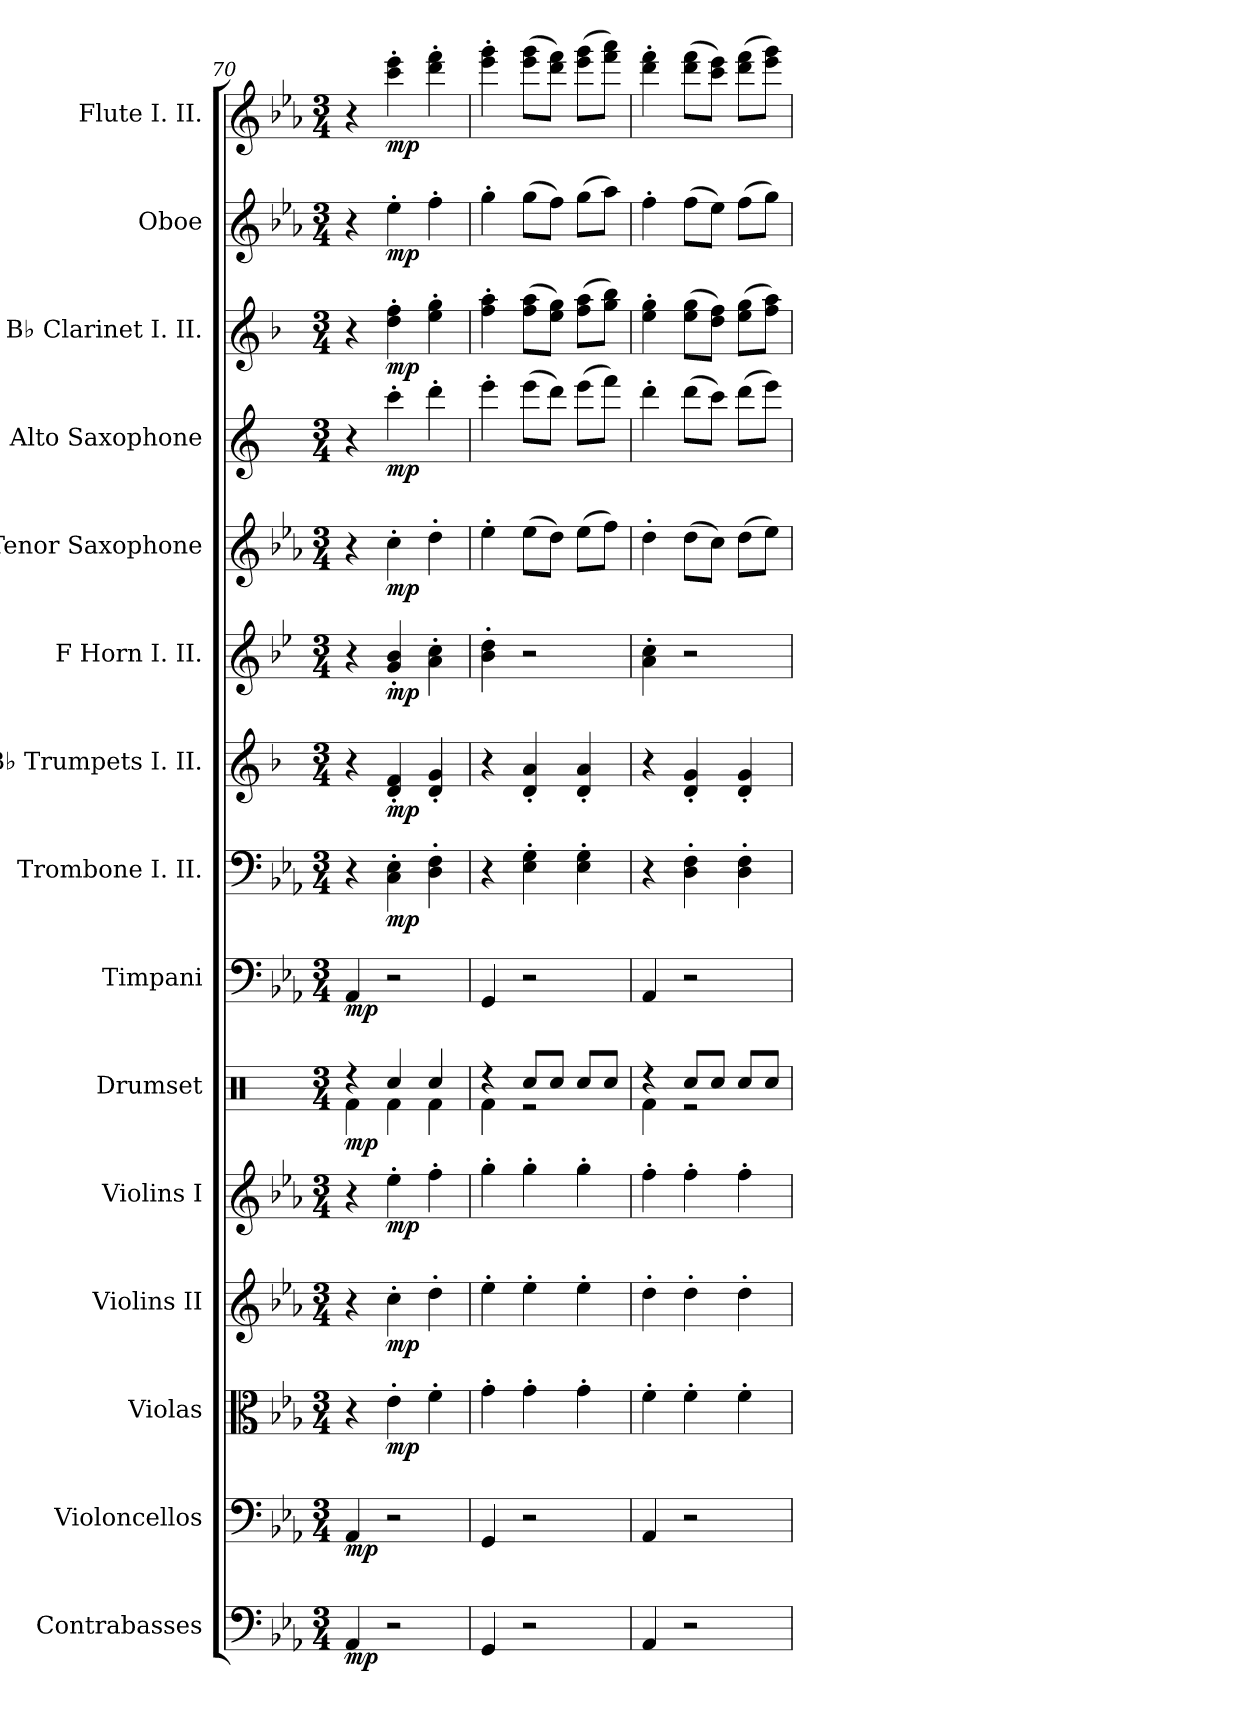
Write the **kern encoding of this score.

**kern	**dynam	**kern	**dynam	**kern	**dynam	**kern	**dynam	**kern	**dynam	**kern	**dynam	**kern	**dynam	**kern	**dynam	**kern	**dynam	**kern	**dynam	**kern	**dynam	**kern	**dynam	**kern	**dynam	**kern	**dynam	**kern	**dynam
*part15	*part15	*part14	*part14	*part13	*part13	*part12	*part12	*part11	*part11	*part10	*part10	*part9	*part9	*part8	*part8	*part7	*part7	*part6	*part6	*part5	*part5	*part4	*part4	*part3	*part3	*part2	*part2	*part1	*part1
*staff15	*staff15	*staff14	*staff14	*staff13	*staff13	*staff12	*staff12	*staff11	*staff11	*staff10	*staff10	*staff9	*staff9	*staff8	*staff8	*staff7	*staff7	*staff6	*staff6	*staff5	*staff5	*staff4	*staff4	*staff3	*staff3	*staff2	*staff2	*staff1	*staff1
*I"Contrabasses	*	*I"Violoncellos	*	*I"Violas	*	*I"Violins II	*	*I"Violins I	*	*I"Drumset	*	*I"Timpani	*	*I"Trombone I. II.	*	*I"B♭ Trumpets I. II.	*	*I"F Horn I. II.	*	*I"Tenor Saxophone	*	*I"Alto Saxophone	*	*I"B♭ Clarinet  I. II.	*	*I"Oboe	*	*I"Flute I. II.	*
*I'Cb.	*	*I'Vc.	*	*I'Vla.	*	*I'Vln. II	*	*I'Vln. I	*	*I'Drs.	*	*I'Timp.	*	*I'Tbn. I. II.	*	*I'B♭ Tpt. I. II.	*	*I'F Hn. I. II.	*	*I'T. Sax.	*	*I'A. Sax.	*	*I'B♭ Cl. I. II.	*	*I'Ob.	*	*I'Fl. I. II.	*
*clefF4	*	*clefF4	*	*clefC3	*	*clefG2	*	*clefG2	*	*clefX	*	*clefF4	*	*clefF4	*	*clefG2	*	*clefG2	*	*clefG2	*	*clefG2	*	*clefG2	*	*clefG2	*	*clefG2	*
*ITrd7c12	*	*	*	*	*	*	*	*	*	*	*	*	*	*	*	*ITrd1c2	*	*ITrd4c7	*	*ITrd8c14	*	*ITrd5c9	*	*ITrd1c2	*	*	*	*	*
*k[b-e-a-]	*	*k[b-e-a-]	*	*k[b-e-a-]	*	*k[b-e-a-]	*	*k[b-e-a-]	*	*k[]	*	*k[b-e-a-]	*	*k[b-e-a-]	*	*k[b-e-a-]	*	*k[b-e-a-]	*	*k[b-e-a-]	*	*k[b-e-a-]	*	*k[b-e-a-]	*	*k[b-e-a-]	*	*k[b-e-a-]	*
*M3/4	*	*M3/4	*	*M3/4	*	*M3/4	*	*M3/4	*	*M3/4	*	*M3/4	*	*M3/4	*	*M3/4	*	*M3/4	*	*M3/4	*	*M3/4	*	*M3/4	*	*M3/4	*	*M3/4	*
=70	=70	=70	=70	=70	=70	=70	=70	=70	=70	=70	=70	=70	=70	=70	=70	=70	=70	=70	=70	=70	=70	=70	=70	=70	=70	=70	=70	=70	=70
*	*	*	*	*	*	*	*	*	*	*^	*	*	*	*	*	*	*	*	*	*	*	*	*	*	*	*	*	*	*
!	!LO:DY:b	!	!LO:DY:b	!	!	!	!	!	!	!	!	!LO:DY:b	!	!LO:DY:b	!	!	!	!	!	!	!	!	!	!	!	!	!	!	!	!
4AAA-/	mp	4AA-/	mp	4r	.	4r	.	4r	.	4r	4Rf\	mp	4AA-/	mp	4r	.	4r	.	4r	.	4r	.	4r	.	4r	.	4r	.	4r	.
!	!	!	!	!	!LO:DY:b	!	!LO:DY:b	!	!LO:DY:b	!	!	!	!	!	!	!LO:DY:b	!	!LO:DY:b	!	!LO:DY:b	!	!LO:DY:b	!	!LO:DY:b	!	!LO:DY:b	!	!LO:DY:b	!	!LO:DY:b
2r	.	2r	.	4e-'\	mp	4cc'\	mp	4ee-'\	mp	4Rcc/	4Rf\	.	2r	.	4C\' 4E-\'	mp	4c/' 4e-/'	mp	4c/' 4e-/'	mp	4c'\	mp	4ee-'\	mp	4cc\' 4ee-\'	mp	4ee-'\	mp	4ccc\' 4eee-\'	mp
.	.	.	.	4f'\	.	4dd'\	.	4ff'\	.	4Rcc/	4Rf\	.	.	.	4D\' 4F\'	.	4c/' 4f/'	.	4d\' 4f\'	.	4d'\	.	4ff'\	.	4dd\' 4ff\'	.	4ff'\	.	4ddd\' 4fff\'	.
=71	=71	=71	=71	=71	=71	=71	=71	=71	=71	=71	=71	=71	=71	=71	=71	=71	=71	=71	=71	=71	=71	=71	=71	=71	=71	=71	=71	=71	=71	=71
4GGG/	.	4GG/	.	4g'\	.	4ee-'\	.	4gg'\	.	4r	4Rf\	.	4GG/	.	4r	.	4r	.	4e-\' 4g\'	.	4e-'\	.	4gg'\	.	4ee-\' 4gg\'	.	4gg'\	.	4eee-\' 4ggg\'	.
2r	.	2r	.	4g'\	.	4ee-'\	.	4gg'\	.	8Rcc/L	2r	.	2r	.	4E-\' 4G\'	.	4c/' 4g/'	.	2r	.	(8e-\L	.	(8gg\L	.	(8ee-\ 8gg\L	.	(8gg\L	.	(8eee-\ 8ggg\L	.
.	.	.	.	.	.	.	.	.	.	8Rcc/J	.	.	.	.	.	.	.	.	.	.	8d\J)	.	8ff\J)	.	8dd\ 8ff\J)	.	8ff\J)	.	8ddd\ 8fff\J)	.
.	.	.	.	4g'\	.	4ee-'\	.	4gg'\	.	8Rcc/L	.	.	.	.	4E-\' 4G\'	.	4c/' 4g/'	.	.	.	(8e-\L	.	(8gg\L	.	(8ee-\ 8gg\L	.	(8gg\L	.	(8eee-\ 8ggg\L	.
.	.	.	.	.	.	.	.	.	.	8Rcc/J	.	.	.	.	.	.	.	.	.	.	8f\J)	.	8aa-\J)	.	8ff\ 8aa-\J)	.	8aa-\J)	.	8fff\ 8aaa-\J)	.
!!LO:PB:g=z
=72	=72	=72	=72	=72	=72	=72	=72	=72	=72	=72	=72	=72	=72	=72	=72	=72	=72	=72	=72	=72	=72	=72	=72	=72	=72	=72	=72	=72	=72	=72
4AAA-/	.	4AA-/	.	4f'\	.	4dd'\	.	4ff'\	.	4r	4Rf\	.	4AA-/	.	4r	.	4r	.	4d\' 4f\'	.	4d'\	.	4ff'\	.	4dd\' 4ff\'	.	4ff'\	.	4ddd\' 4fff\'	.
2r	.	2r	.	4f'\	.	4dd'\	.	4ff'\	.	8Rcc/L	2r	.	2r	.	4D\' 4F\'	.	4c/' 4f/'	.	2r	.	(8d\L	.	(8ff\L	.	(8dd\ 8ff\L	.	(8ff\L	.	(8ddd\ 8fff\L	.
.	.	.	.	.	.	.	.	.	.	8Rcc/J	.	.	.	.	.	.	.	.	.	.	8c\J)	.	8ee-\J)	.	8cc\ 8ee-\J)	.	8ee-\J)	.	8ccc\ 8eee-\J)	.
.	.	.	.	4f'\	.	4dd'\	.	4ff'\	.	8Rcc/L	.	.	.	.	4D\' 4F\'	.	4c/' 4f/'	.	.	.	(8d\L	.	(8ff\L	.	(8dd\ 8ff\L	.	(8ff\L	.	(8ddd\ 8fff\L	.
.	.	.	.	.	.	.	.	.	.	8Rcc/J	.	.	.	.	.	.	.	.	.	.	8e-\J)	.	8gg\J)	.	8ee-\ 8gg\J)	.	8gg\J)	.	8eee-\ 8ggg\J)	.
*	*	*	*	*	*	*	*	*	*	*v	*v	*	*	*	*	*	*	*	*	*	*	*	*	*	*	*	*	*	*	*
=	=	=	=	=	=	=	=	=	=	=	=	=	=	=	=	=	=	=	=	=	=	=	=	=	=	=	=	=	=
*-	*-	*-	*-	*-	*-	*-	*-	*-	*-	*-	*-	*-	*-	*-	*-	*-	*-	*-	*-	*-	*-	*-	*-	*-	*-	*-	*-	*-	*-
